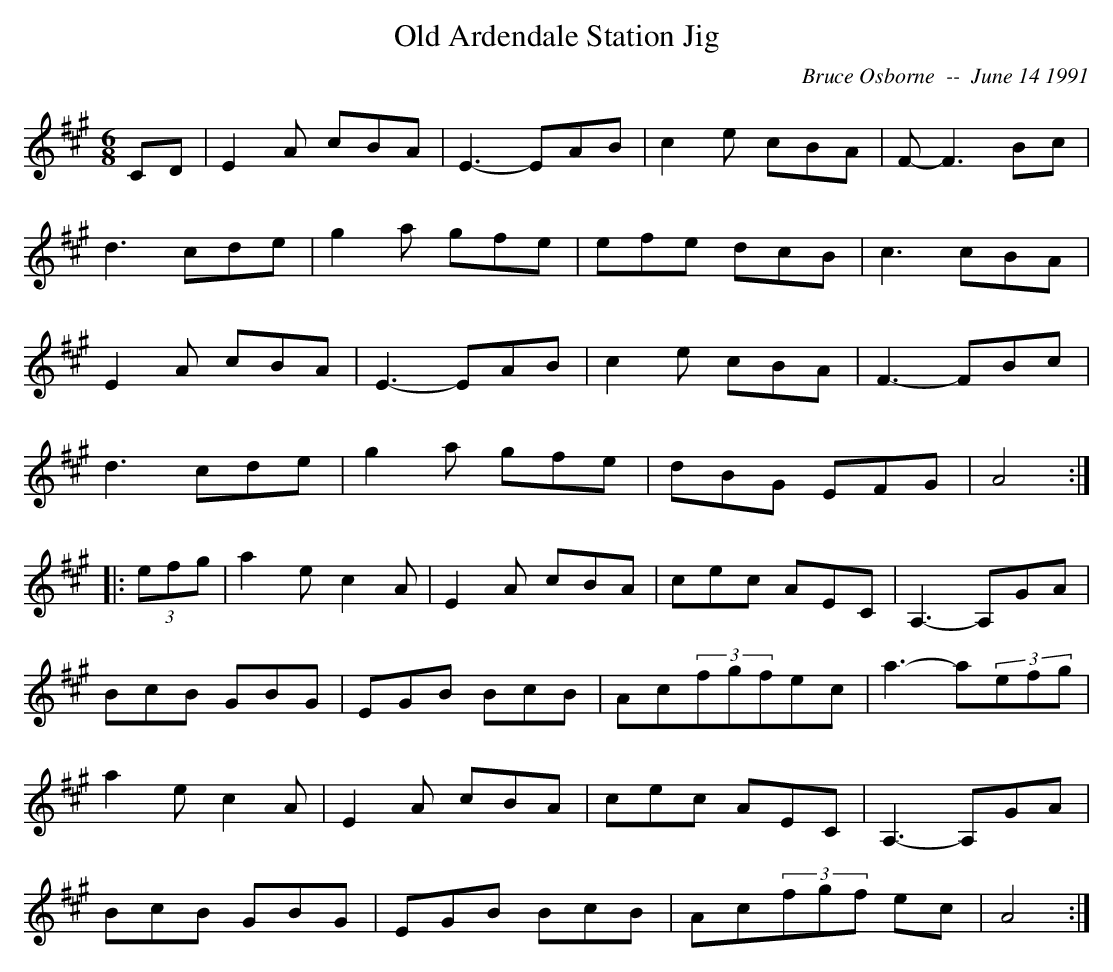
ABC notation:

X:1
T:Old Ardendale Station Jig
C:Bruce Osborne  --  June 14 1991
M:6/8
L:1/8
K:A
CD|E2A cBA|E3-EAB|c2e cBA|F-F3Bc|!
d3 cde|g2a gfe|efe dcB|c3 cBA|!
E2A cBA|E3-EAB|c2e cBA|F3 -FBc|!
d3 cde|g2a gfe|dBG EFG|A4:|!
|:(3efg|a2e c2A|E2A cBA|cec AEC|A,3-A,GA|!
BcB GBG|EGB BcB|Ac(3fgfec|a3-a(3efg|!
a2e c2A|E2A cBA|cec AEC|A,3-A,GA|!
BcB GBG|EGB BcB|Ac(3fgf ec|A4:|!
